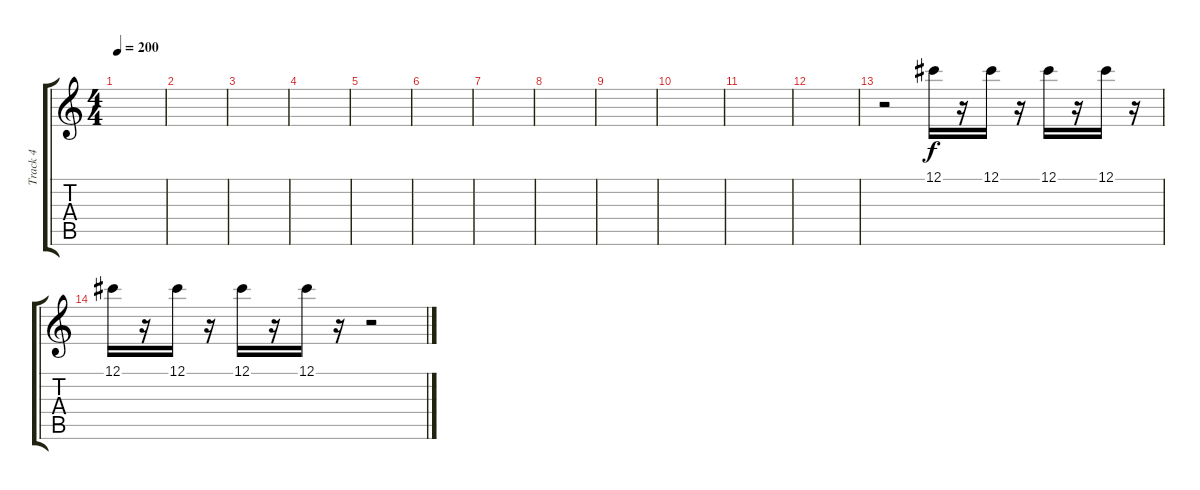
\track ("Track 4" "Track 4") {instrument distortionguitar}
\staff {score tabs}
\tuning (Db4 Ab3 E3 B2 Gb2 Db2) {hide}
\ts (4 4)
\tempo 200
\clef g2
\ks c
|
|
|
|
|
|
|
|
|
|
|
|
r.2 12.1.16 r.16 12.1.16 r.16 12.1.16 r.16 12.1.16 r.16 |
12.1.16 r.16 12.1.16 r.16 12.1.16 r.16 12.1.16 r.16 r.2
